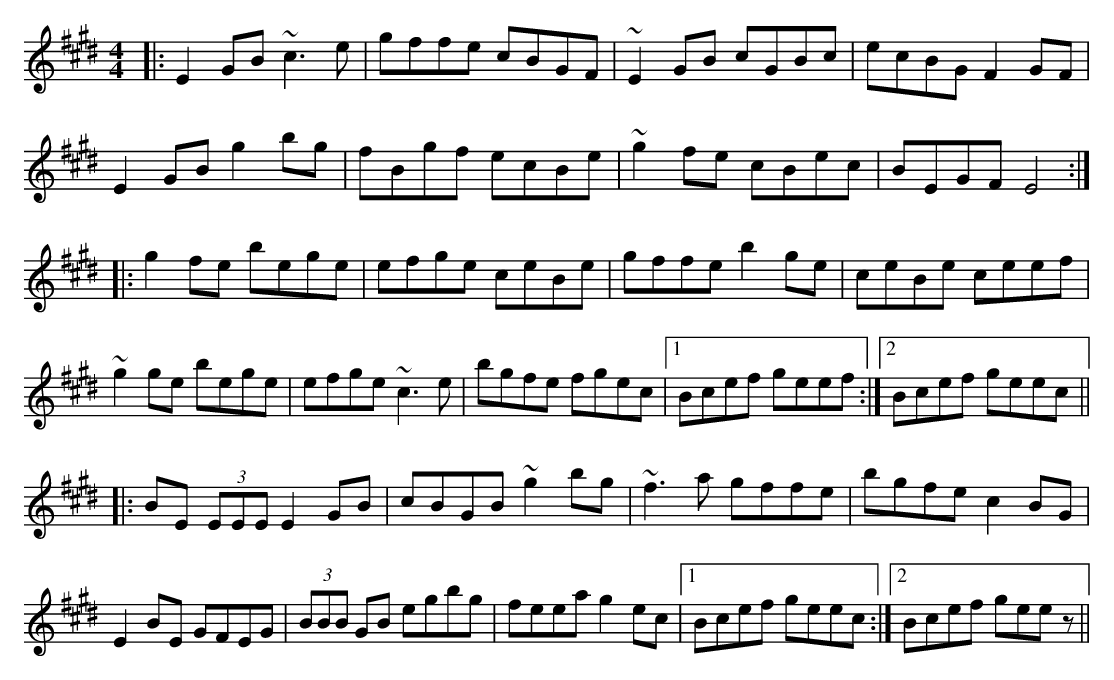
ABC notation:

X:1
M:4/4
K:E
|:E2GB ~c3e|gffe cBGF|~E2GB cGBc|ecBG F2GF|
E2GB g2bg|fBgf ecBe|~g2fe cBec|BEGF E4:|
|:g2fe bege|efge ceBe|gffe b2ge|ceBe ceef|
~g2ge bege|efge ~c3e|bgfe fgec|1 Bcef geef:|2 Bcef geec||
|:BE (3EEE E2GB|cBGB ~g2bg|~f3a gffe|bgfe c2BG|
E2BE GFEG|(3BBB GB egbg|feea g2ec|1 Bcef geec:|2 Bcef geez||
